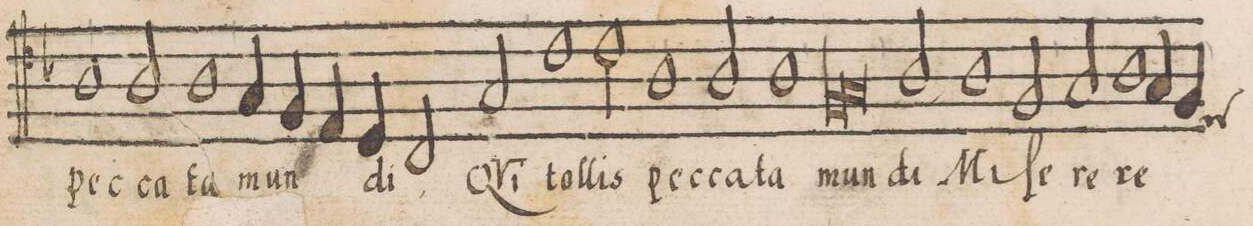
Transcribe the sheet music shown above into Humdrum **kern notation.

**kern	**text
*I"TENOR	*
*clefC4	*
*k[b-]	*
*met()	*
*M2/1	*
1A\	pec-
=65-	=65-
2A/	-ca-
1A	-ta
=66-	=66-
4G/	mun-
4F/	.
4E/	.
4D/	-di,
2C/	.
2G/	QVi
=67-	=67-
1c	tol-
2c\	-lis
1A\	pec-
=68-	=68-
2A/	-ca-
1A	-ta
=69-	=69-
*lig	*
1F	mun-
1G	.
*Xlig	*
=70-	=70-
2A,/	-di
1A	Mi-
2F/	-ſe-
=71-	=71-
2G/	-re-
1A	-re
4G/	.
*custos:E	*
4F/	.
=72-	=72-
*-	*-
